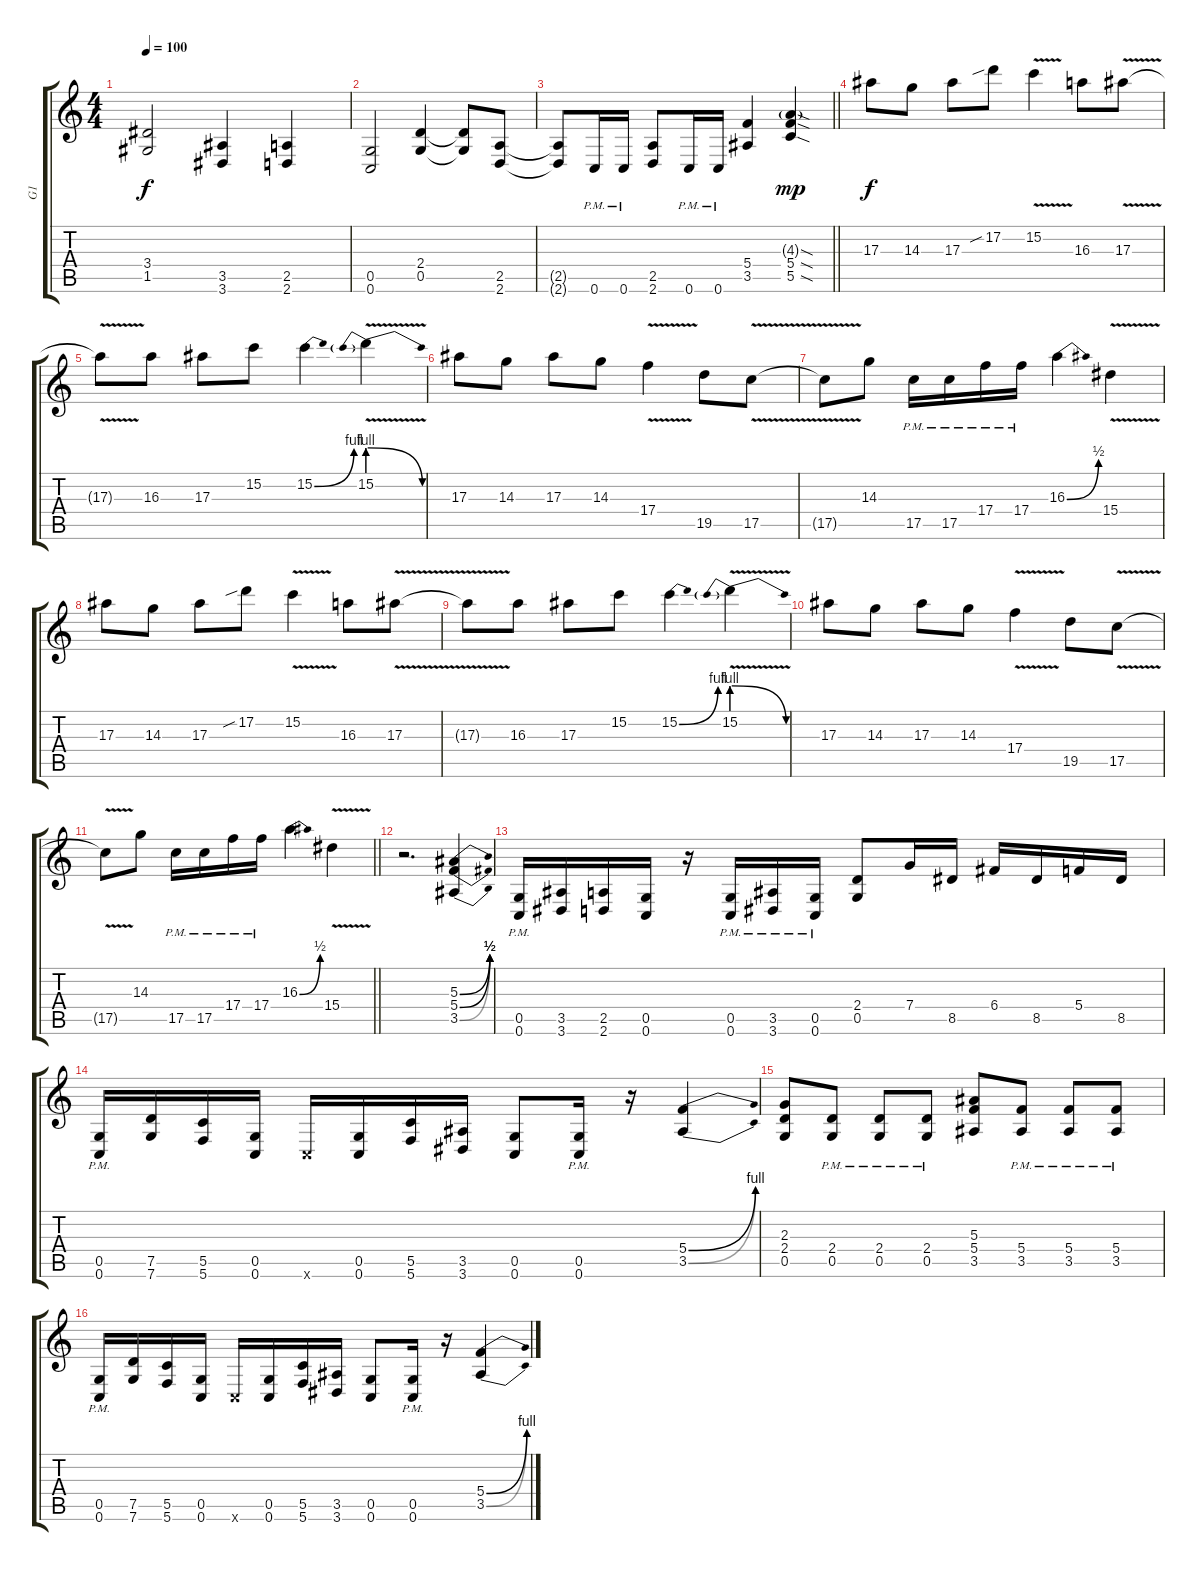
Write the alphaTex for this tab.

\track ("G1" "G1") {instrument distortionguitar}
\staff {score tabs}
\tuning (D4 A3 F3 C3 G2 C2) {hide}
\ts (4 4)
\tempo 100
\clef g2
\ks c
(3.4{t} 1.5{t}).2{dy f} (3.5 3.6).4 (2.5 2.6).4 |
(0.5 0.6).2 (2.4 0.5).4 (2.4{t} 0.5{t}).8 (2.5 2.6).8 |
\barLineRight lightlight
(2.5{t} 2.6{t}).8 0.6{pm}.16 0.6{pm}.16 (2.5 2.6).8 0.6{pm}.16 0.6{pm}.16 (5.4 3.5).4 (4.3{sod g} 5.4{sod} 5.5{sod}).4{dy mp} |
17.3.8{dy f} 14.3.8 17.3.8 17.2{sib}.8 15.2{v}.4 16.3.8 17.3{v}.8 |
17.3{t}.8 16.3.8 17.3.8 15.2.8 15.2{be (bend 0 0 60 4)}.4 15.2{be (prebendrelease 0 4 60 0) v}.4 |
17.3.8 14.3.8 17.3.8 14.3.8 17.4{v}.4 19.5.8 17.5{v}.8 |
17.5{t}.8 14.3.8 17.5{pm}.16 17.5{pm}.16 17.4{pm}.16 17.4{pm}.16 16.3{be (bend 0 0 60 2)}.4 15.4{v}.4 |
17.3.8 14.3.8 17.3.8 17.2{sib}.8 15.2{v}.4 16.3.8 17.3{v}.8 |
17.3{t}.8 16.3.8 17.3.8 15.2.8 15.2{be (bend 0 0 60 4)}.4 15.2{be (prebendrelease 0 4 60 0) v}.4 |
17.3.8 14.3.8 17.3.8 14.3.8 17.4{v}.4 19.5.8 17.5{v}.8 |
\barLineRight lightlight
17.5{t}.8 14.3.8 17.5{pm}.16 17.5{pm}.16 17.4{pm}.16 17.4{pm}.16 16.3{be (bend 0 0 60 2)}.4 15.4{v}.4 |
r.2{d} (5.3{be (bend 0 0 60 2)} 5.4{be (bend 0 0 60 2)} 3.5{be (bend 0 0 60 2)}).4 |
(0.5{pm} 0.6{pm}).16 (3.5 3.6).16 (2.5 2.6).16 (0.5 0.6).16 r.16 (0.5{pm} 0.6{pm}).16 (3.5{pm} 3.6{pm}).16 (0.5{pm} 0.6{pm}).16 (2.4 0.5).8 7.4.16 8.5.16 6.4.16 8.5.16 5.4.16 8.5.16 |
(0.5{pm} 0.6{pm}).16 (7.5 7.6).16 (5.5 5.6).16 (0.5 0.6).16 0.6{x}.16 (0.5 0.6).16 (5.5 5.6).16 (3.5 3.6).16 (0.5 0.6).8 (0.5{pm} 0.6{pm}).16 r.16 (5.4{be (bend 0 0 60 4)} 3.5{be (bend 0 0 60 4)}).4 |
(2.3 2.4 0.5).8 (2.4{pm} 0.5{pm}).8 (2.4{pm} 0.5{pm}).8 (2.4{pm} 0.5{pm}).8 (5.3 5.4 3.5).8 (5.4{pm} 3.5{pm}).8 (5.4{pm} 3.5{pm}).8 (5.4{pm} 3.5{pm}).8 |
(0.5{pm} 0.6{pm}).16 (7.5 7.6).16 (5.5 5.6).16 (0.5 0.6).16 0.6{x}.16 (0.5 0.6).16 (5.5 5.6).16 (3.5 3.6).16 (0.5 0.6).8 (0.5{pm} 0.6{pm}).16 r.16 (5.4{be (bend 0 0 60 4)} 3.5{be (bend 0 0 60 4)}).4
